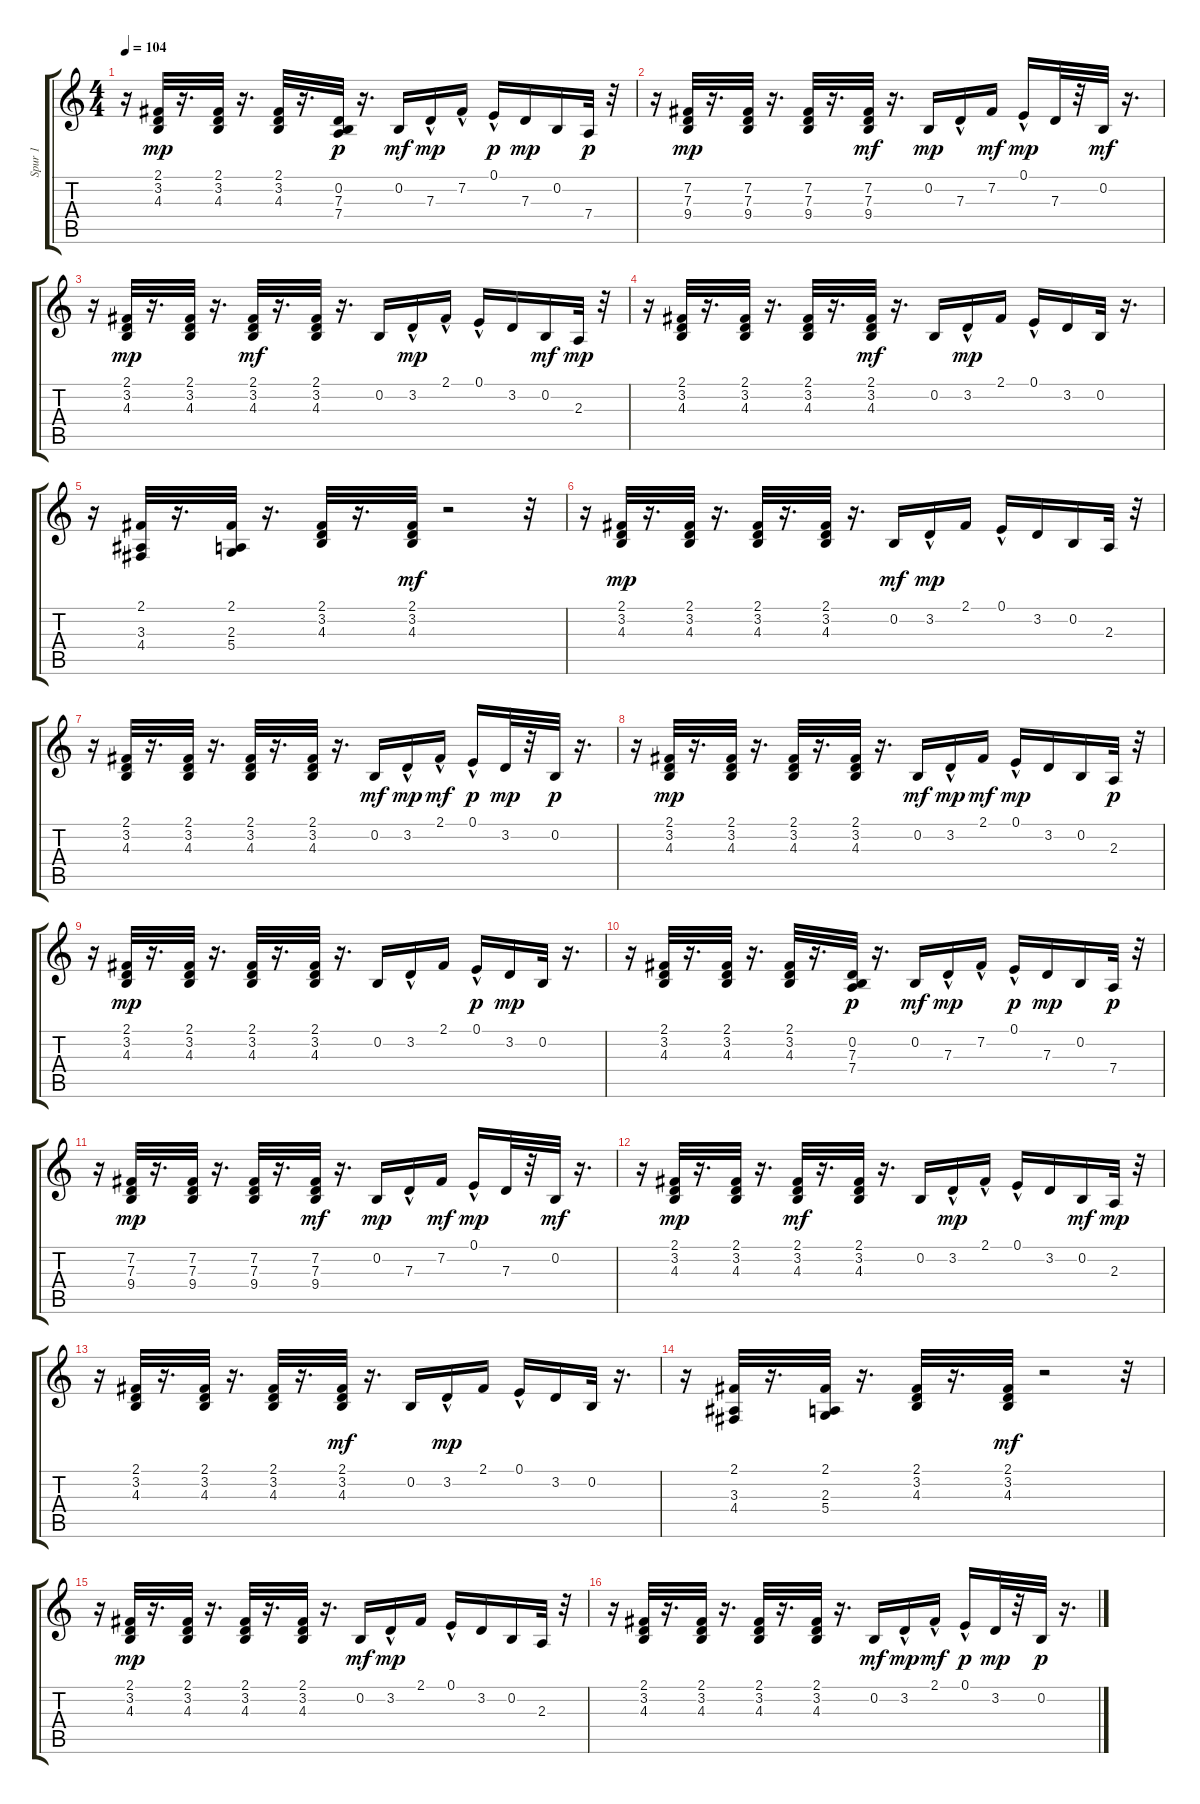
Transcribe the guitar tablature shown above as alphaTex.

\track ("Spur 1" "Spur 1") {instrument clavinet}
\staff {score tabs}
\tuning (E4 B3 G3 D3 A2 E2) {hide}
\ts (4 4)
\tempo 104
\clef g2
\ks c
r.16{dy mp} (2.1 3.2 4.3).32 r.16{d} (2.1 3.2 4.3).32 r.16{d} (2.1 3.2 4.3).32 r.16{d} (0.2 7.3 7.4).32{dy p} r.16{d} 0.2.16{dy mf} 7.3{hac}.16{dy mp} 7.2{hac}.16 0.1{hac}.16{dy p} 7.3.16{dy mp} 0.2.16 7.4.32{dy p} r.32 |
r.16 (7.2 7.3 9.4).32{dy mp} r.16{d} (7.2 7.3 9.4).32 r.16{d} (7.2 7.3 9.4).32 r.16{d} (7.2 7.3 9.4).32{dy mf} r.16{d} 0.2.16{dy mp} 7.3{hac}.16 7.2.16{dy mf} 0.1{hac}.16{dy mp} 7.3.32 r.32 0.2.32{dy mf} r.16{d} |
r.16 (2.1 3.2 4.3).32{dy mp} r.16{d} (2.1 3.2 4.3).32 r.16{d} (2.1 3.2 4.3).32{dy mf} r.16{d} (2.1 3.2 4.3).32 r.16{d} 0.2.16 3.2{hac}.16{dy mp} 2.1{hac}.16 0.1{hac}.16 3.2.16 0.2.16{dy mf} 2.3.32{dy mp} r.32 |
r.16 (2.1 3.2 4.3).32 r.16{d} (2.1 3.2 4.3).32 r.16{d} (2.1 3.2 4.3).32 r.16{d} (2.1 3.2 4.3).32{dy mf} r.16{d} 0.2.16 3.2{hac}.16{dy mp} 2.1.16 0.1{hac}.16 3.2.16 0.2.32 r.16{d} |
r.16 (2.1 3.3 4.4).32 r.16{d} (2.1 2.3 5.4).32 r.16{d} (2.1 3.2 4.3).32 r.16{d} (2.1 3.2 4.3).32{dy mf} r.2 r.32 |
r.16 (2.1 3.2 4.3).32{dy mp} r.16{d} (2.1 3.2 4.3).32 r.16{d} (2.1 3.2 4.3).32 r.16{d} (2.1 3.2 4.3).32 r.16{d} 0.2.16{dy mf} 3.2{hac}.16{dy mp} 2.1.16 0.1{hac}.16 3.2.16 0.2.16 2.3.32 r.32 |
r.16 (2.1 3.2 4.3).32 r.16{d} (2.1 3.2 4.3).32 r.16{d} (2.1 3.2 4.3).32 r.16{d} (2.1 3.2 4.3).32 r.16{d} 0.2.16{dy mf} 3.2{hac}.16{dy mp} 2.1{hac}.16{dy mf} 0.1{hac}.16{dy p} 3.2.32{dy mp} r.32 0.2.32{dy p} r.16{d} |
r.16 (2.1 3.2 4.3).32{dy mp} r.16{d} (2.1 3.2 4.3).32 r.16{d} (2.1 3.2 4.3).32 r.16{d} (2.1 3.2 4.3).32 r.16{d} 0.2.16{dy mf} 3.2{hac}.16{dy mp} 2.1.16{dy mf} 0.1{hac}.16{dy mp} 3.2.16 0.2.16 2.3.32{dy p} r.32 |
r.16 (2.1 3.2 4.3).32{dy mp} r.16{d} (2.1 3.2 4.3).32 r.16{d} (2.1 3.2 4.3).32 r.16{d} (2.1 3.2 4.3).32 r.16{d} 0.2.16 3.2{hac}.16 2.1.16 0.1{hac}.16{dy p} 3.2.16{dy mp} 0.2.32 r.16{d} |
r.16 (2.1 3.2 4.3).32 r.16{d} (2.1 3.2 4.3).32 r.16{d} (2.1 3.2 4.3).32 r.16{d} (0.2 7.3 7.4).32{dy p} r.16{d} 0.2.16{dy mf} 7.3{hac}.16{dy mp} 7.2{hac}.16 0.1{hac}.16{dy p} 7.3.16{dy mp} 0.2.16 7.4.32{dy p} r.32 |
r.16 (7.2 7.3 9.4).32{dy mp} r.16{d} (7.2 7.3 9.4).32 r.16{d} (7.2 7.3 9.4).32 r.16{d} (7.2 7.3 9.4).32{dy mf} r.16{d} 0.2.16{dy mp} 7.3{hac}.16 7.2.16{dy mf} 0.1{hac}.16{dy mp} 7.3.32 r.32 0.2.32{dy mf} r.16{d} |
r.16 (2.1 3.2 4.3).32{dy mp} r.16{d} (2.1 3.2 4.3).32 r.16{d} (2.1 3.2 4.3).32{dy mf} r.16{d} (2.1 3.2 4.3).32 r.16{d} 0.2.16 3.2{hac}.16{dy mp} 2.1{hac}.16 0.1{hac}.16 3.2.16 0.2.16{dy mf} 2.3.32{dy mp} r.32 |
r.16 (2.1 3.2 4.3).32 r.16{d} (2.1 3.2 4.3).32 r.16{d} (2.1 3.2 4.3).32 r.16{d} (2.1 3.2 4.3).32{dy mf} r.16{d} 0.2.16 3.2{hac}.16{dy mp} 2.1.16 0.1{hac}.16 3.2.16 0.2.32 r.16{d} |
r.16 (2.1 3.3 4.4).32 r.16{d} (2.1 2.3 5.4).32 r.16{d} (2.1 3.2 4.3).32 r.16{d} (2.1 3.2 4.3).32{dy mf} r.2 r.32 |
r.16 (2.1 3.2 4.3).32{dy mp} r.16{d} (2.1 3.2 4.3).32 r.16{d} (2.1 3.2 4.3).32 r.16{d} (2.1 3.2 4.3).32 r.16{d} 0.2.16{dy mf} 3.2{hac}.16{dy mp} 2.1.16 0.1{hac}.16 3.2.16 0.2.16 2.3.32 r.32 |
r.16 (2.1 3.2 4.3).32 r.16{d} (2.1 3.2 4.3).32 r.16{d} (2.1 3.2 4.3).32 r.16{d} (2.1 3.2 4.3).32 r.16{d} 0.2.16{dy mf} 3.2{hac}.16{dy mp} 2.1{hac}.16{dy mf} 0.1{hac}.16{dy p} 3.2.32{dy mp} r.32 0.2.32{dy p} r.16{d}
